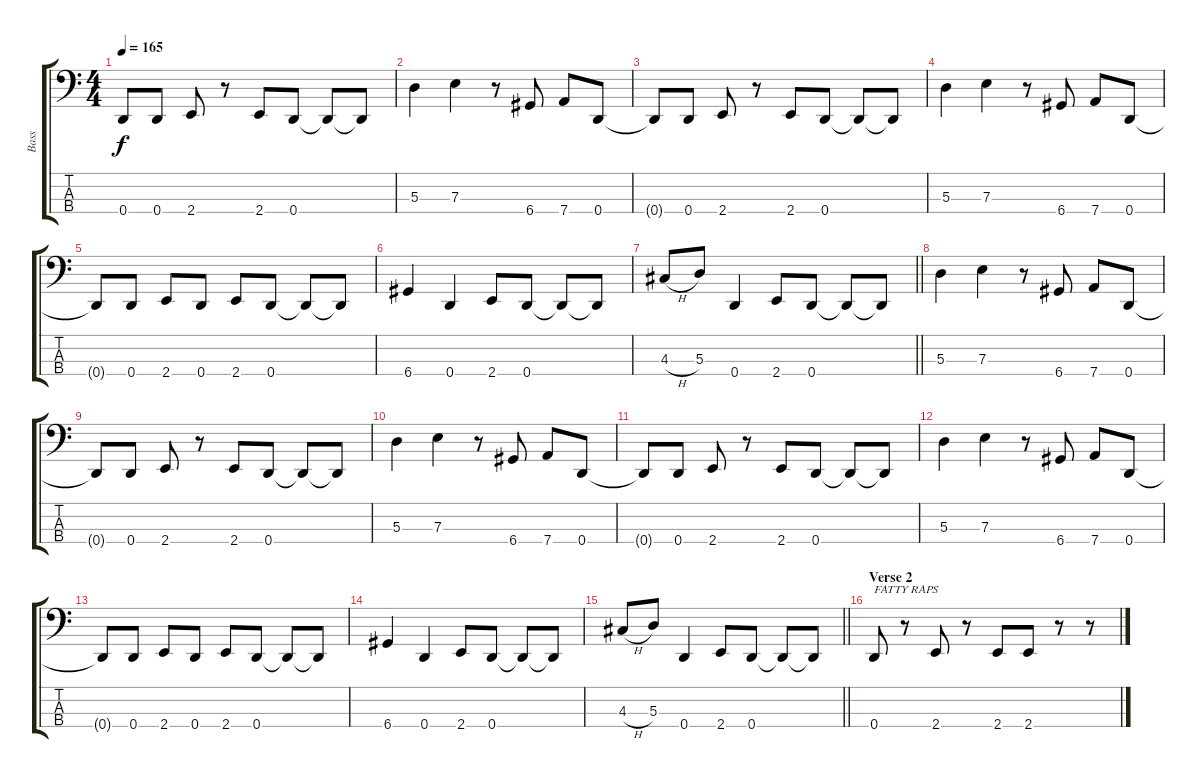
\track ("Bass" "Bass") {instrument electricbassfinger}
\staff {score tabs}
\tuning (G2 D2 A1 D1) {hide}
\ts (4 4)
\tempo 165
\clef f4
\ks c
0.4{t}.8{dy f} 0.4.8 2.4.8 r.8 2.4.8 0.4.8 0.4{t}.8 0.4{t}.8 |
5.3.4 7.3.4 r.8 6.4.8 7.4.8 0.4.8 |
0.4{t}.8 0.4.8 2.4.8 r.8 2.4.8 0.4.8 0.4{t}.8 0.4{t}.8 |
5.3.4 7.3.4 r.8 6.4.8 7.4.8 0.4.8 |
0.4{t}.8 0.4.8 2.4.8 0.4.8 2.4.8 0.4.8 0.4{t}.8 0.4{t}.8 |
6.4.4 0.4.4 2.4.8 0.4.8 0.4{t}.8 0.4{t}.8 |
\barLineRight lightlight
4.3{h}.8 5.3.8 0.4.4 2.4.8 0.4.8 0.4{t}.8 0.4{t}.8 |
5.3.4 7.3.4 r.8 6.4.8 7.4.8 0.4.8 |
0.4{t}.8 0.4.8 2.4.8 r.8 2.4.8 0.4.8 0.4{t}.8 0.4{t}.8 |
5.3.4 7.3.4 r.8 6.4.8 7.4.8 0.4.8 |
0.4{t}.8 0.4.8 2.4.8 r.8 2.4.8 0.4.8 0.4{t}.8 0.4{t}.8 |
5.3.4 7.3.4 r.8 6.4.8 7.4.8 0.4.8 |
0.4{t}.8 0.4.8 2.4.8 0.4.8 2.4.8 0.4.8 0.4{t}.8 0.4{t}.8 |
6.4.4 0.4.4 2.4.8 0.4.8 0.4{t}.8 0.4{t}.8 |
\barLineRight lightlight
4.3{h}.8 5.3.8 0.4.4 2.4.8 0.4.8 0.4{t}.8 0.4{t}.8 |
\section ("" "Verse 2")
0.4.8{txt "FATTY RAPS"} r.8 2.4.8 r.8 2.4.8 2.4.8 r.8 r.8
